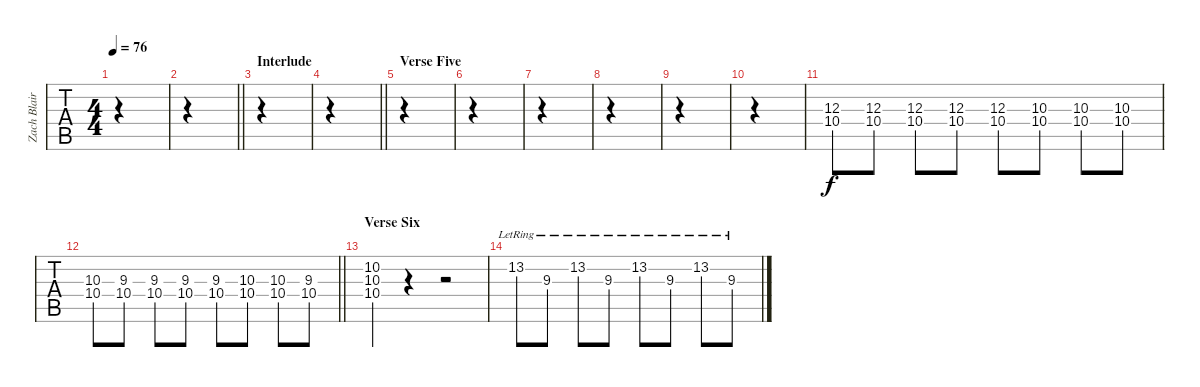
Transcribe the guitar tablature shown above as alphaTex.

\track ("Zach Blair - Acoustic Guitar" "Zach Blair") {instrument acousticguitarsteel}
\staff {tabs}
\tuning (Eb4 Bb3 Gb3 Db3 Ab2 Eb2) {hide}
\ts (4 4)
\tempo 76
\clef g2
\ks e
|
\barLineRight lightlight
|
\section ("" "Interlude")
|
\barLineRight lightlight
|
\section ("" "Verse Five")
|
|
|
|
|
|
(12.3 10.4).8{volume 13} (12.3 10.4).8 (12.3 10.4).8 (12.3 10.4).8 (12.3 10.4).8 (10.3 10.4).8 (10.3 10.4).8 (10.3 10.4).8 |
\barLineRight lightlight
(10.3 10.4).8 (9.3 10.4).8 (9.3 10.4).8 (9.3 10.4).8 (9.3 10.4).8 (10.3 10.4).8 (10.3 10.4).8 (9.3 10.4).8 |
\section ("" "Verse Six")
(10.2 10.3 10.4).4{volume 0} r.4 r.2 |
13.2{lr}.8{dy f volume 8 balance 4} 9.3{lr}.8 13.2{lr}.8 9.3{lr}.8 13.2{lr}.8 9.3{lr}.8 13.2{lr}.8 9.3{lr}.8
